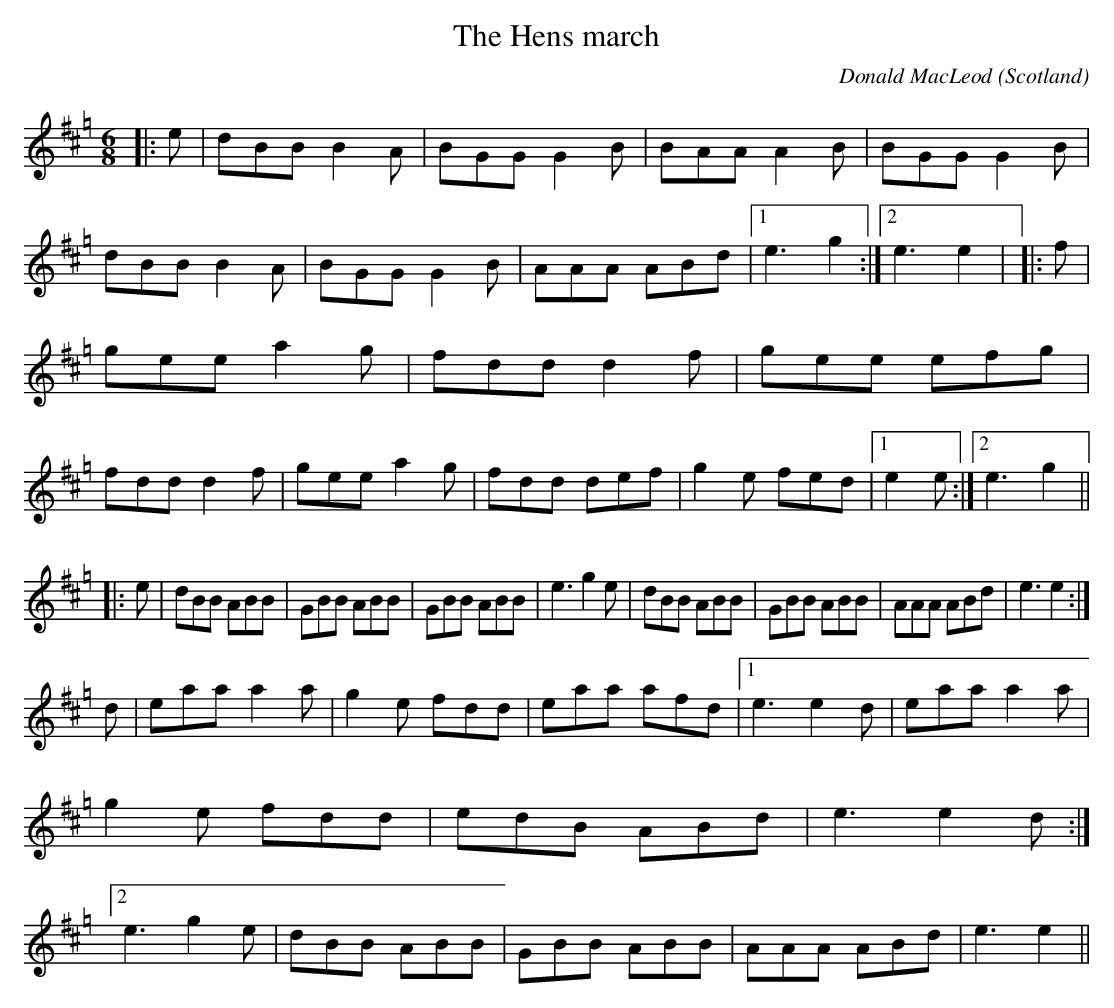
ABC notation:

X:1
T:Hens march, The
O:Scotland
M:6/8
C:Donald MacLeod
K:Hp
|:e| dBBB2A|BGGG2B|BAAA2B|BGGG2B|dBBB2A|BGGG2B|AAA ABd|1e3g2:|2e3e2|\
|:f|geea2g| fddd2f|gee efg|fddd2f|geea2g|fdd def|g2e fed|1e2e:|2e3g2||*
|:e|dBB ABB| GBB ABB| GBB ABB|e3g2e|dBB ABB| GBB ABB| AAA ABd|e3e2:|*
d|eaa a2a|g2e fdd|eaa afd\
|1 e3e2d| eaa a2a|g2e fdd| edB ABd| e3e2d\
:|2 e3g2e| dBB ABB| GBB ABB| AAA ABd| e3e2||**
